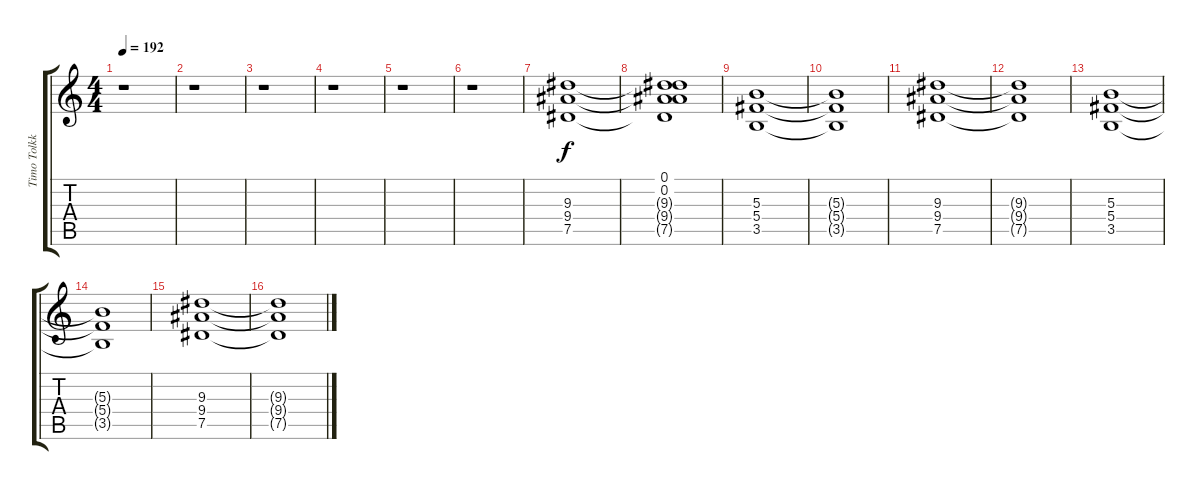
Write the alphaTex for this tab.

\track ("Timo Tolkki" "Timo Tolkk") {instrument distortionguitar}
\staff {score tabs}
\tuning (Eb4 Bb3 Gb3 Db3 Ab2 Eb2) {hide}
\ts (4 4)
\tempo 192
\clef g2
\ks c
r.1{dy f} |
r.1 |
r.1 |
r.1 |
r.1 |
r.1 |
(9.3 9.4 7.5).1 |
(0.1 0.2 9.3{t} 9.4{t} 7.5{t}).1 |
(5.3 5.4 3.5).1 |
(5.3{t} 5.4{t} 3.5{t}).1 |
(9.3 9.4 7.5).1 |
(9.3{t} 9.4{t} 7.5{t}).1 |
(5.3 5.4 3.5).1 |
(5.3{t} 5.4{t} 3.5{t}).1 |
(9.3 9.4 7.5).1 |
(9.3{t} 9.4{t} 7.5{t}).1
